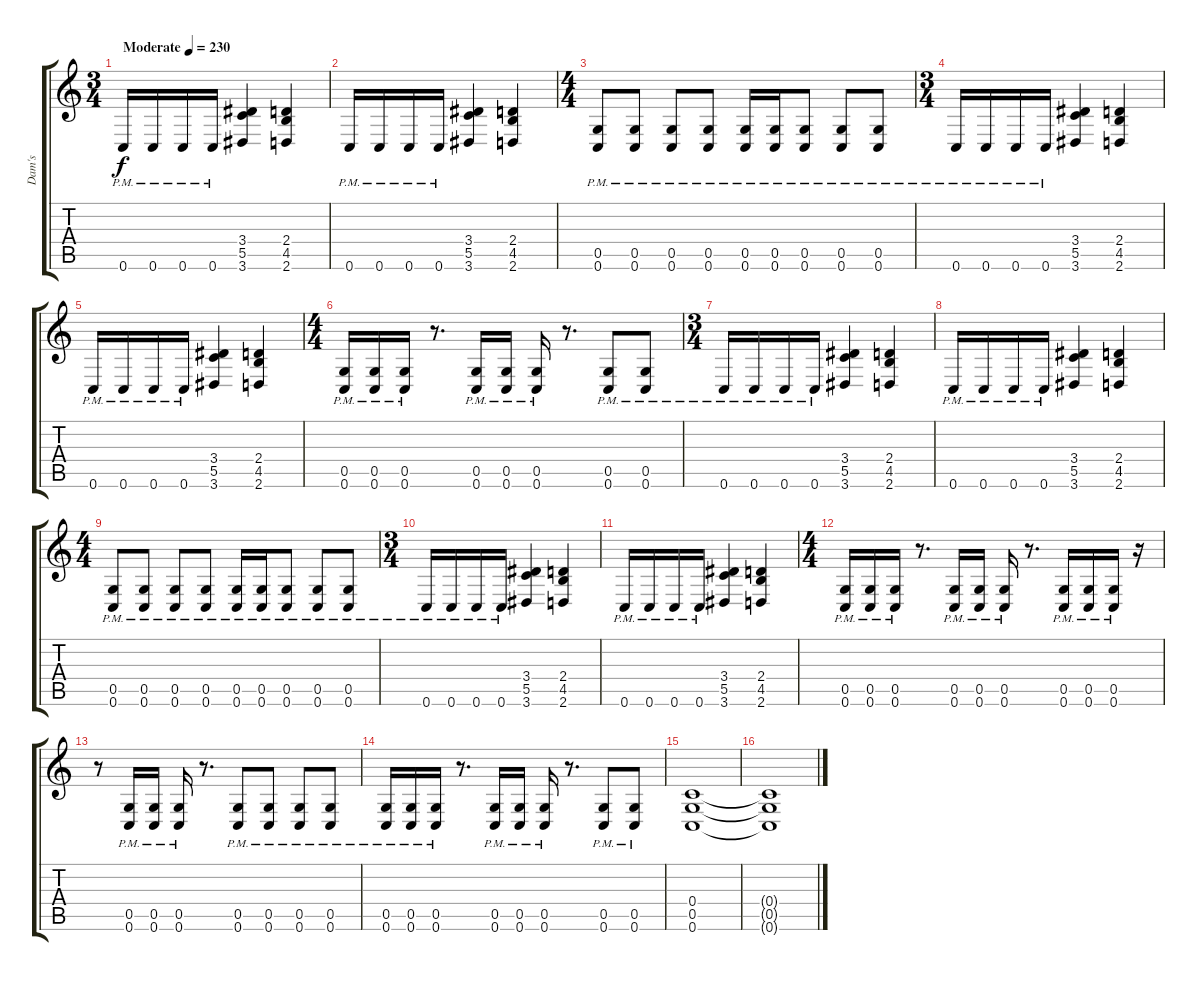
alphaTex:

\track ("Dam's" "Dam's") {instrument distortionguitar}
\staff {score tabs}
\tuning (D4 A3 F3 C3 G2 C2) {hide}
\ts (3 4)
\tempo (230 "Moderate")
\clef g2
\ks c
0.6{pm}.16{dy f instrument distortionguitar} 0.6{pm}.16 0.6{pm}.16 0.6{pm}.16 (3.4 5.5 3.6).4 (2.4 4.5 2.6).4 |
0.6{pm}.16 0.6{pm}.16 0.6{pm}.16 0.6{pm}.16 (3.4 5.5 3.6).4 (2.4 4.5 2.6).4 |
\ts (4 4)
(0.5{pm} 0.6{pm}).8 (0.5{pm} 0.6{pm}).8 (0.5{pm} 0.6{pm}).8 (0.5{pm} 0.6{pm}).8 (0.5{pm} 0.6{pm}).16 (0.5{pm} 0.6{pm}).16 (0.5{pm} 0.6{pm}).8 (0.5{pm} 0.6{pm}).8 (0.5{pm} 0.6{pm}).8 |
\ts (3 4)
0.6{pm}.16 0.6{pm}.16 0.6{pm}.16 0.6{pm}.16 (3.4 5.5 3.6).4 (2.4 4.5 2.6).4 |
0.6{pm}.16 0.6{pm}.16 0.6{pm}.16 0.6{pm}.16 (3.4 5.5 3.6).4 (2.4 4.5 2.6).4 |
\ts (4 4)
(0.5{pm} 0.6{pm}).16 (0.5{pm} 0.6{pm}).16 (0.5{pm} 0.6{pm}).16 r.8{d} (0.5{pm} 0.6{pm}).16 (0.5{pm} 0.6{pm}).16 (0.5{pm} 0.6{pm}).16 r.8{d} (0.5{pm} 0.6{pm}).8 (0.5{pm} 0.6{pm}).8 |
\ts (3 4)
0.6{pm}.16 0.6{pm}.16 0.6{pm}.16 0.6{pm}.16 (3.4 5.5 3.6).4 (2.4 4.5 2.6).4 |
0.6{pm}.16 0.6{pm}.16 0.6{pm}.16 0.6{pm}.16 (3.4 5.5 3.6).4 (2.4 4.5 2.6).4 |
\ts (4 4)
(0.5{pm} 0.6{pm}).8 (0.5{pm} 0.6{pm}).8 (0.5{pm} 0.6{pm}).8 (0.5{pm} 0.6{pm}).8 (0.5{pm} 0.6{pm}).16 (0.5{pm} 0.6{pm}).16 (0.5{pm} 0.6{pm}).8 (0.5{pm} 0.6{pm}).8 (0.5{pm} 0.6{pm}).8 |
\ts (3 4)
0.6{pm}.16 0.6{pm}.16 0.6{pm}.16 0.6{pm}.16 (3.4 5.5 3.6).4 (2.4 4.5 2.6).4 |
0.6{pm}.16 0.6{pm}.16 0.6{pm}.16 0.6{pm}.16 (3.4 5.5 3.6).4 (2.4 4.5 2.6).4 |
\ts (4 4)
(0.5{pm} 0.6{pm}).16 (0.5{pm} 0.6{pm}).16 (0.5{pm} 0.6{pm}).16 r.8{d} (0.5{pm} 0.6{pm}).16 (0.5{pm} 0.6{pm}).16 (0.5{pm} 0.6{pm}).16 r.8{d} (0.5{pm} 0.6{pm}).16 (0.5{pm} 0.6{pm}).16 (0.5{pm} 0.6{pm}).16 r.16 |
r.8 (0.5{pm} 0.6{pm}).16 (0.5{pm} 0.6{pm}).16 (0.5{pm} 0.6{pm}).16 r.8{d} (0.5{pm} 0.6{pm}).8 (0.5{pm} 0.6{pm}).8 (0.5{pm} 0.6{pm}).8 (0.5{pm} 0.6{pm}).8 |
(0.5{pm} 0.6{pm}).16 (0.5{pm} 0.6{pm}).16 (0.5{pm} 0.6{pm}).16 r.8{d} (0.5{pm} 0.6{pm}).16 (0.5{pm} 0.6{pm}).16 (0.5{pm} 0.6{pm}).16 r.8{d} (0.5{pm} 0.6{pm}).8 (0.5{pm} 0.6{pm}).8 |
(0.4 0.5 0.6).1 |
(0.4{t} 0.5{t} 0.6{t}).1
